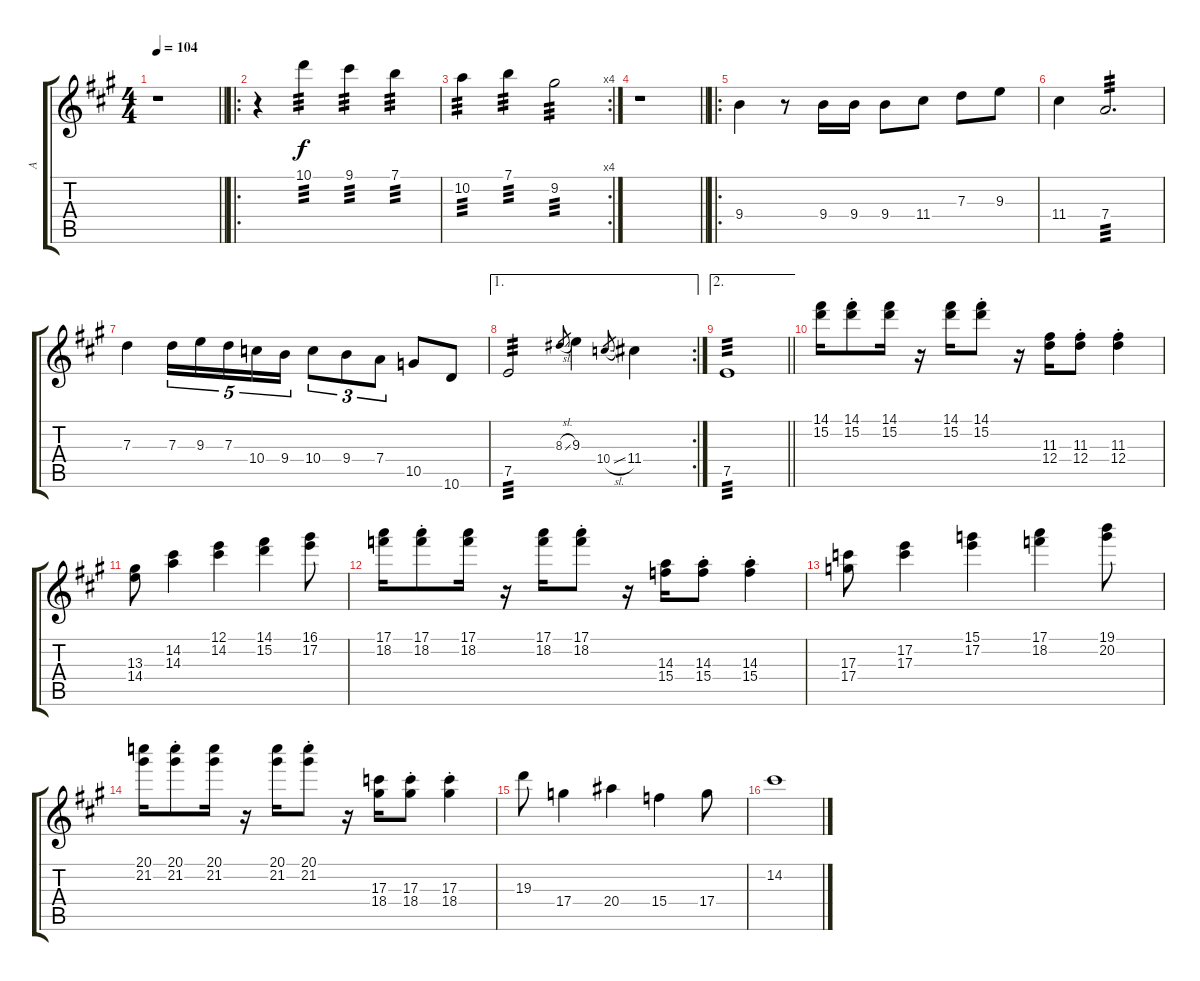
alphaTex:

\track ("A" "A") {instrument electricguitarjazz}
\staff {score tabs}
\tuning (E4 B3 G3 D3 A2 E2) {hide}
\ts (4 4)
\tempo 104
\clef g2
\barLineRight lightlight
\ks a
r.1{dy f instrument electricguitarjazz} |
\ro
\section ("" " ")
r.4 10.1.4{tp 3} 9.1.4{tp 3} 7.1.4{tp 3} |
\rc 4
10.2.4{tp 3} 7.1.4{tp 3} 9.2.2{tp 3} |
\barLineRight lightlight
r.1 |
\ro
\section ("" " ")
9.4.4 r.8 9.4.16 9.4.16 9.4.8 11.4.8 7.3.8 9.3.8 |
11.4.4 7.4.2{d tp 3} |
7.3.4 7.3.16{tu (5 4)} 9.3.16{tu (5 4)} 7.3.16{tu (5 4)} 10.4.16{tu (5 4)} 9.4.16{tu (5 4)} 10.4.8{tu (3 2)} 9.4.8{tu (3 2)} 7.4.8{tu (3 2)} 10.5.8 10.6.8 |
\ae 1
\rc 2
7.5.2{tp 3} 8.3{sl}.8{gr} 9.3.4 10.4{sl}.8{gr} 11.4.4 |
\ae 2
\barLineRight lightlight
7.5.1{tp 3} |
(14.1 15.2).16 (14.1{st} 15.2{st}).8 (14.1 15.2).16 r.16 (14.1 15.2).16 (14.1{st} 15.2{st}).8 r.16 (11.3 12.4).16 (11.3{st} 12.4{st}).8 (11.3{st} 12.4{st}).4 |
(13.3 14.4).8 (14.2 14.3).4 (12.1 14.2).4 (14.1 15.2).4 (16.1 17.2).8 |
(17.1 18.2).16 (17.1{st} 18.2{st}).8 (17.1 18.2).16 r.16 (17.1 18.2).16 (17.1{st} 18.2{st}).8 r.16 (14.3 15.4).16 (14.3{st} 15.4{st}).8 (14.3{st} 15.4{st}).4 |
(17.3 17.4).8 (17.2 17.3).4 (15.1 17.2).4 (17.1 18.2).4 (19.1 20.2).8 |
(20.1 21.2).16 (20.1{st} 21.2{st}).8 (20.1 21.2).16 r.16 (20.1 21.2).16 (20.1{st} 21.2{st}).8 r.16 (17.3 18.4).16 (17.3{st} 18.4{st}).8 (17.3{st} 18.4{st}).4 |
19.3.8 17.4.4 20.4.4 15.4.4 17.4.8 |
14.2.1
